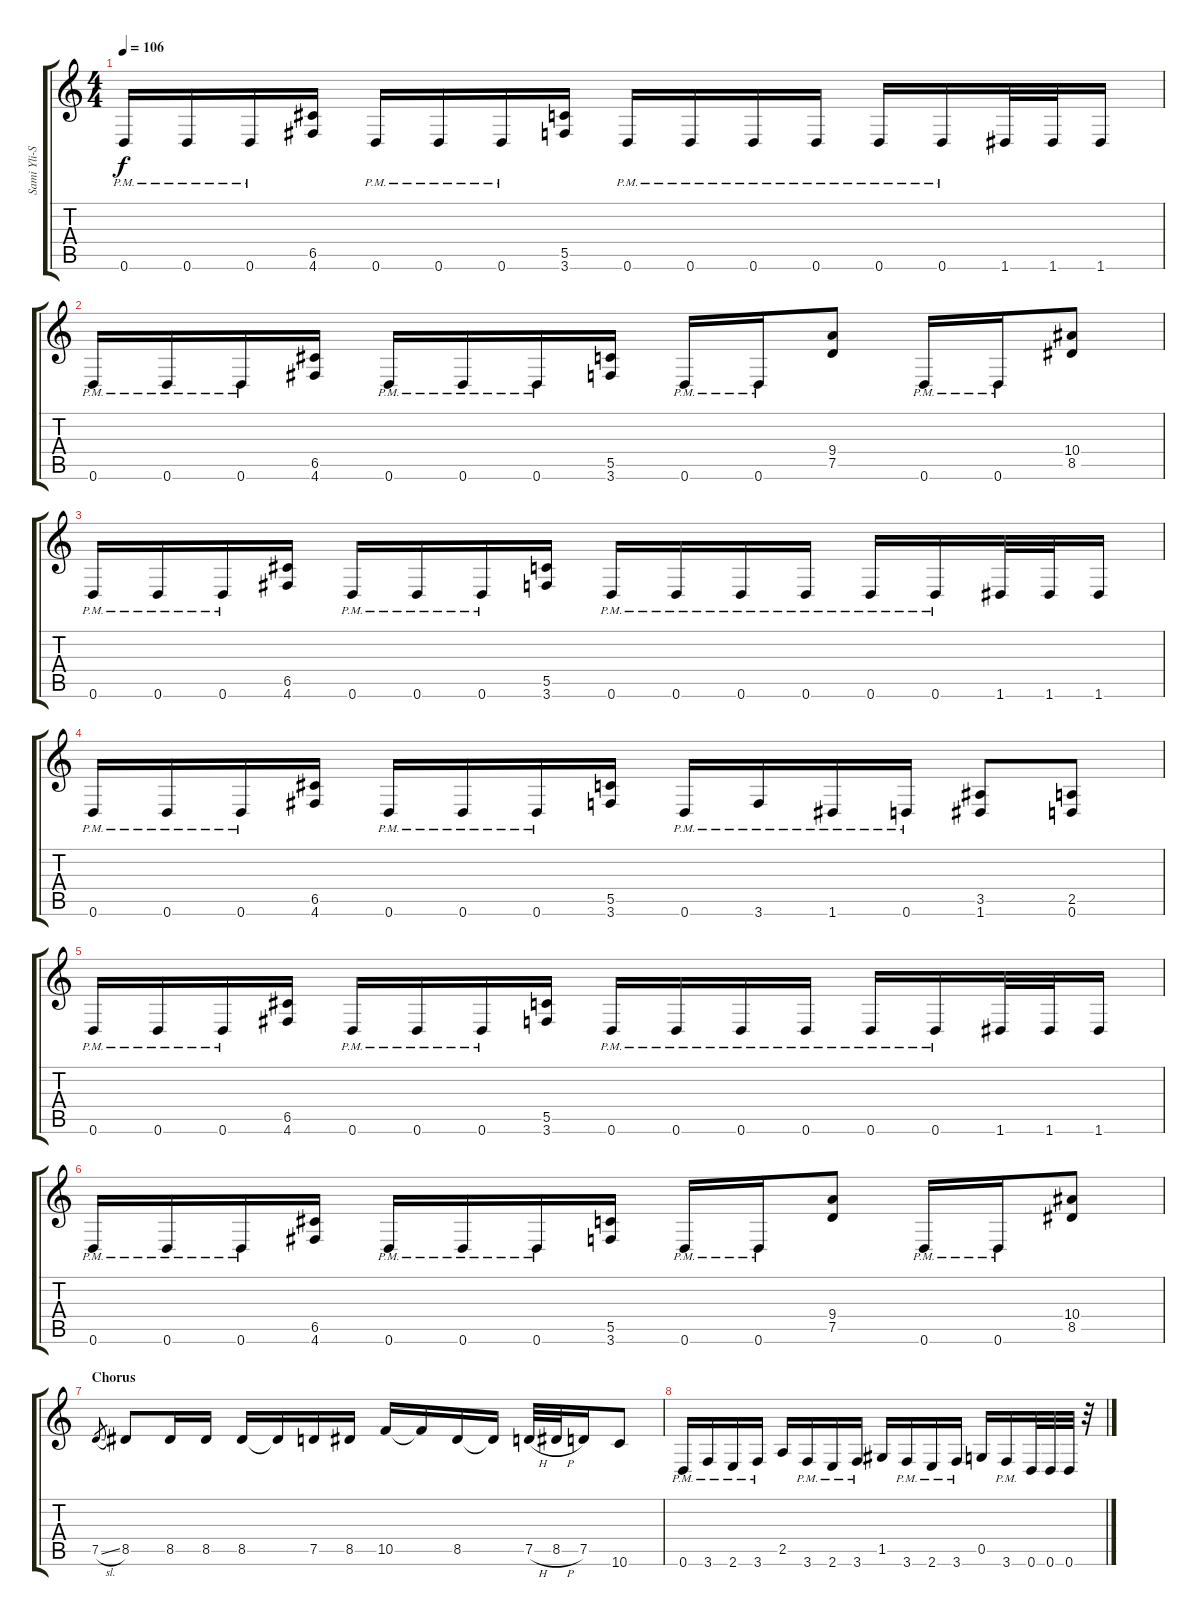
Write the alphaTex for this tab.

\track ("Sami Yli-Sirniö" "Sami Yli-S") {instrument distortionguitar}
\staff {score tabs}
\tuning (D4 A3 F3 C3 G2 D2) {hide}
\ts (4 4)
\tempo 106
\clef g2
\ks c
0.6{pm}.16{dy f} 0.6{pm}.16 0.6{pm}.16 (6.5 4.6).16 0.6{pm}.16 0.6{pm}.16 0.6{pm}.16 (5.5 3.6).16 0.6{pm}.16 0.6{pm}.16 0.6{pm}.16 0.6{pm}.16 0.6{pm}.16 0.6{pm}.16 1.6.32 1.6.32 1.6.16 |
0.6{pm}.16 0.6{pm}.16 0.6{pm}.16 (6.5 4.6).16 0.6{pm}.16 0.6{pm}.16 0.6{pm}.16 (5.5 3.6).16 0.6{pm}.16 0.6{pm}.16 (9.4 7.5).8 0.6{pm}.16 0.6{pm}.16 (10.4 8.5).8 |
0.6{pm}.16 0.6{pm}.16 0.6{pm}.16 (6.5 4.6).16 0.6{pm}.16 0.6{pm}.16 0.6{pm}.16 (5.5 3.6).16 0.6{pm}.16 0.6{pm}.16 0.6{pm}.16 0.6{pm}.16 0.6{pm}.16 0.6{pm}.16 1.6.32 1.6.32 1.6.16 |
0.6{pm}.16 0.6{pm}.16 0.6{pm}.16 (6.5 4.6).16 0.6{pm}.16 0.6{pm}.16 0.6{pm}.16 (5.5 3.6).16 0.6{pm}.16 3.6{pm}.16 1.6{pm}.16 0.6{pm}.16 (3.5 1.6).8 (2.5 0.6).8 |
0.6{pm}.16 0.6{pm}.16 0.6{pm}.16 (6.5 4.6).16 0.6{pm}.16 0.6{pm}.16 0.6{pm}.16 (5.5 3.6).16 0.6{pm}.16 0.6{pm}.16 0.6{pm}.16 0.6{pm}.16 0.6{pm}.16 0.6{pm}.16 1.6.32 1.6.32 1.6.16 |
0.6{pm}.16 0.6{pm}.16 0.6{pm}.16 (6.5 4.6).16 0.6{pm}.16 0.6{pm}.16 0.6{pm}.16 (5.5 3.6).16 0.6{pm}.16 0.6{pm}.16 (9.4 7.5).8 0.6{pm}.16 0.6{pm}.16 (10.4 8.5).8 |
\section ("" "Chorus")
7.5{sl}.8{gr} 8.5.8 8.5.16 8.5.16 8.5.16 8.5{t}.16 7.5.16 8.5.16 10.5.16 10.5{t}.16 8.5.16 8.5{t}.16 7.5{h}.32 8.5{h}.32 7.5.16 10.6.8 |
0.6{pm}.16 3.6{pm}.16 2.6{pm}.16 3.6{pm}.16 2.5.16 3.6{pm}.16 2.6{pm}.16 3.6{pm}.16 1.5.16 3.6{pm}.16 2.6{pm}.16 3.6{pm}.16 0.5.16 3.6{pm}.16 0.6.32 0.6.32 0.6.32 r.32
